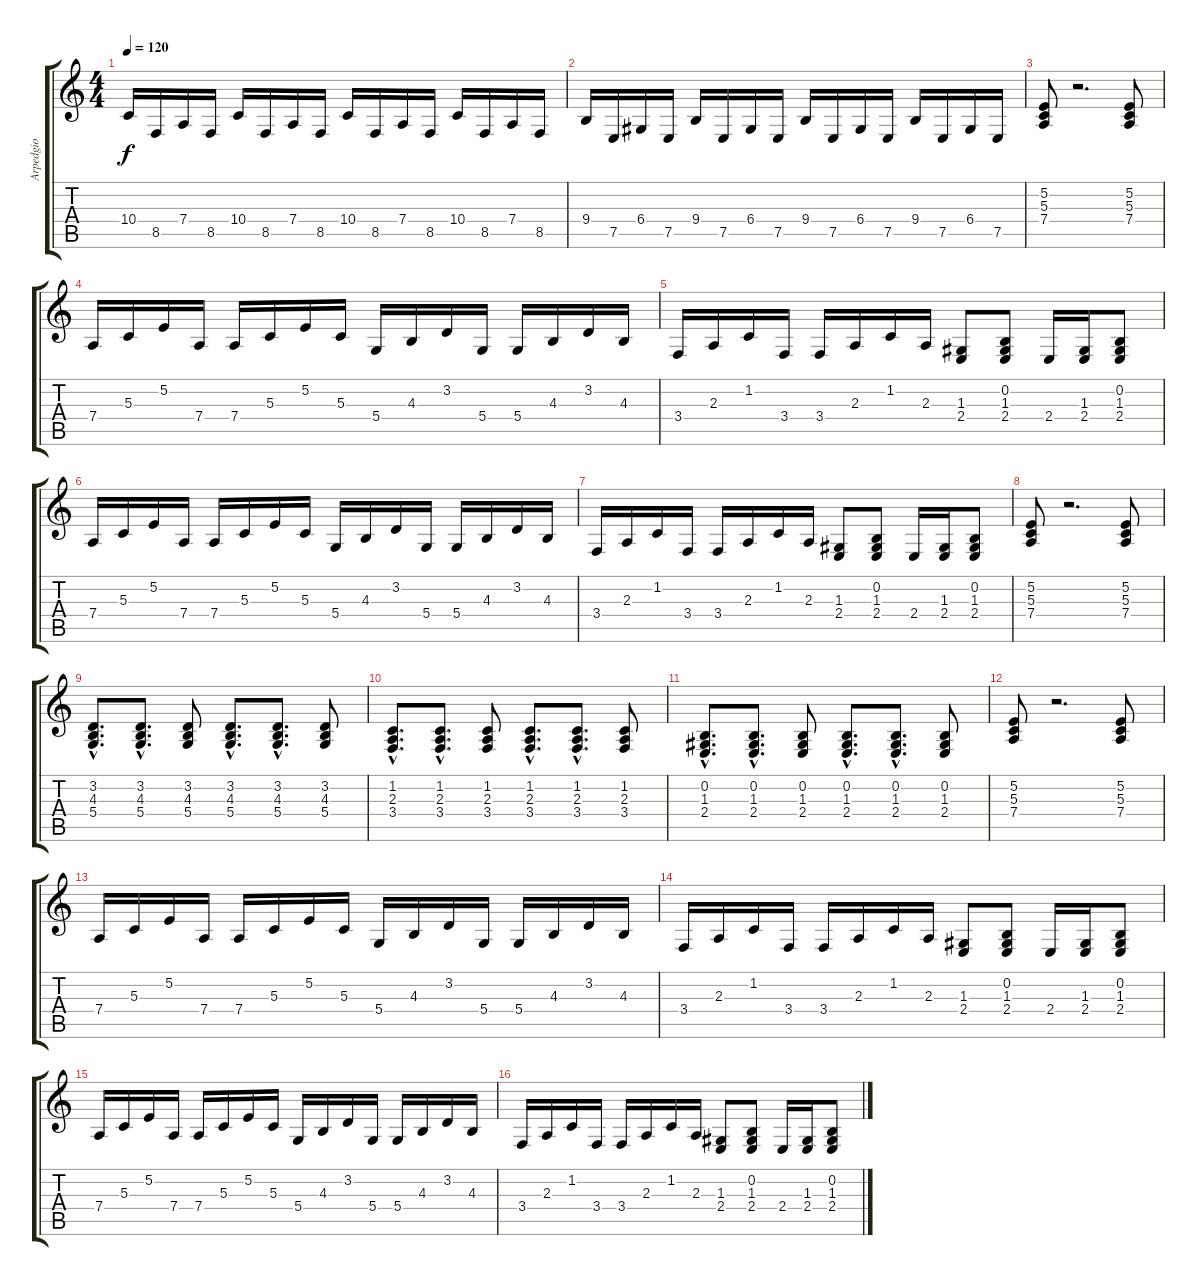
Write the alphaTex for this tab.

\track ("Arpedgio" "Arpedgio") {instrument brightacousticpiano}
\staff {score tabs}
\tuning (E4 B3 G3 D3 A2 E2) {hide}
\ts (4 4)
\tempo 120
\clef g2
\ks c
10.4.16{dy f} 8.5.16 7.4.16 8.5.16 10.4.16 8.5.16 7.4.16 8.5.16 10.4.16 8.5.16 7.4.16 8.5.16 10.4.16 8.5.16 7.4.16 8.5.16 |
9.4.16 7.5.16 6.4.16 7.5.16 9.4.16 7.5.16 6.4.16 7.5.16 9.4.16 7.5.16 6.4.16 7.5.16 9.4.16 7.5.16 6.4.16 7.5.16 |
(5.2 5.3 7.4).8 r.2{d} (5.2 5.3 7.4).8 |
7.4.16 5.3.16 5.2.16 7.4.16 7.4.16 5.3.16 5.2.16 5.3.16 5.4.16 4.3.16 3.2.16 5.4.16 5.4.16 4.3.16 3.2.16 4.3.16 |
3.4.16 2.3.16 1.2.16 3.4.16 3.4.16 2.3.16 1.2.16 2.3.16 (1.3 2.4).8 (0.2 1.3 2.4).8 2.4.16 (1.3 2.4).16 (0.2 1.3 2.4).8 |
7.4.16 5.3.16 5.2.16 7.4.16 7.4.16 5.3.16 5.2.16 5.3.16 5.4.16 4.3.16 3.2.16 5.4.16 5.4.16 4.3.16 3.2.16 4.3.16 |
3.4.16 2.3.16 1.2.16 3.4.16 3.4.16 2.3.16 1.2.16 2.3.16 (1.3 2.4).8 (0.2 1.3 2.4).8 2.4.16 (1.3 2.4).16 (0.2 1.3 2.4).8 |
(5.2 5.3 7.4).8 r.2{d} (5.2 5.3 7.4).8 |
(3.2{hac} 4.3{hac} 5.4{hac}).8{d} (3.2{hac} 4.3{hac} 5.4{hac}).8{d} (3.2 4.3 5.4).8 (3.2{hac} 4.3{hac} 5.4{hac}).8{d} (3.2{hac} 4.3{hac} 5.4{hac}).8{d} (3.2 4.3 5.4).8 |
(1.2{hac} 2.3{hac} 3.4{hac}).8{d} (1.2{hac} 2.3{hac} 3.4{hac}).8{d} (1.2 2.3 3.4).8 (1.2{hac} 2.3{hac} 3.4{hac}).8{d} (1.2{hac} 2.3{hac} 3.4{hac}).8{d} (1.2 2.3 3.4).8 |
(0.2{hac} 1.3{hac} 2.4{hac}).8{d} (0.2{hac} 1.3{hac} 2.4{hac}).8{d} (0.2 1.3 2.4).8 (0.2{hac} 1.3{hac} 2.4{hac}).8{d} (0.2{hac} 1.3{hac} 2.4{hac}).8{d} (0.2 1.3 2.4).8 |
(5.2 5.3 7.4).8 r.2{d} (5.2 5.3 7.4).8 |
7.4.16 5.3.16 5.2.16 7.4.16 7.4.16 5.3.16 5.2.16 5.3.16 5.4.16 4.3.16 3.2.16 5.4.16 5.4.16 4.3.16 3.2.16 4.3.16 |
3.4.16 2.3.16 1.2.16 3.4.16 3.4.16 2.3.16 1.2.16 2.3.16 (1.3 2.4).8 (0.2 1.3 2.4).8 2.4.16 (1.3 2.4).16 (0.2 1.3 2.4).8 |
7.4.16 5.3.16 5.2.16 7.4.16 7.4.16 5.3.16 5.2.16 5.3.16 5.4.16 4.3.16 3.2.16 5.4.16 5.4.16 4.3.16 3.2.16 4.3.16 |
3.4.16 2.3.16 1.2.16 3.4.16 3.4.16 2.3.16 1.2.16 2.3.16 (1.3 2.4).8 (0.2 1.3 2.4).8 2.4.16 (1.3 2.4).16 (0.2 1.3 2.4).8
